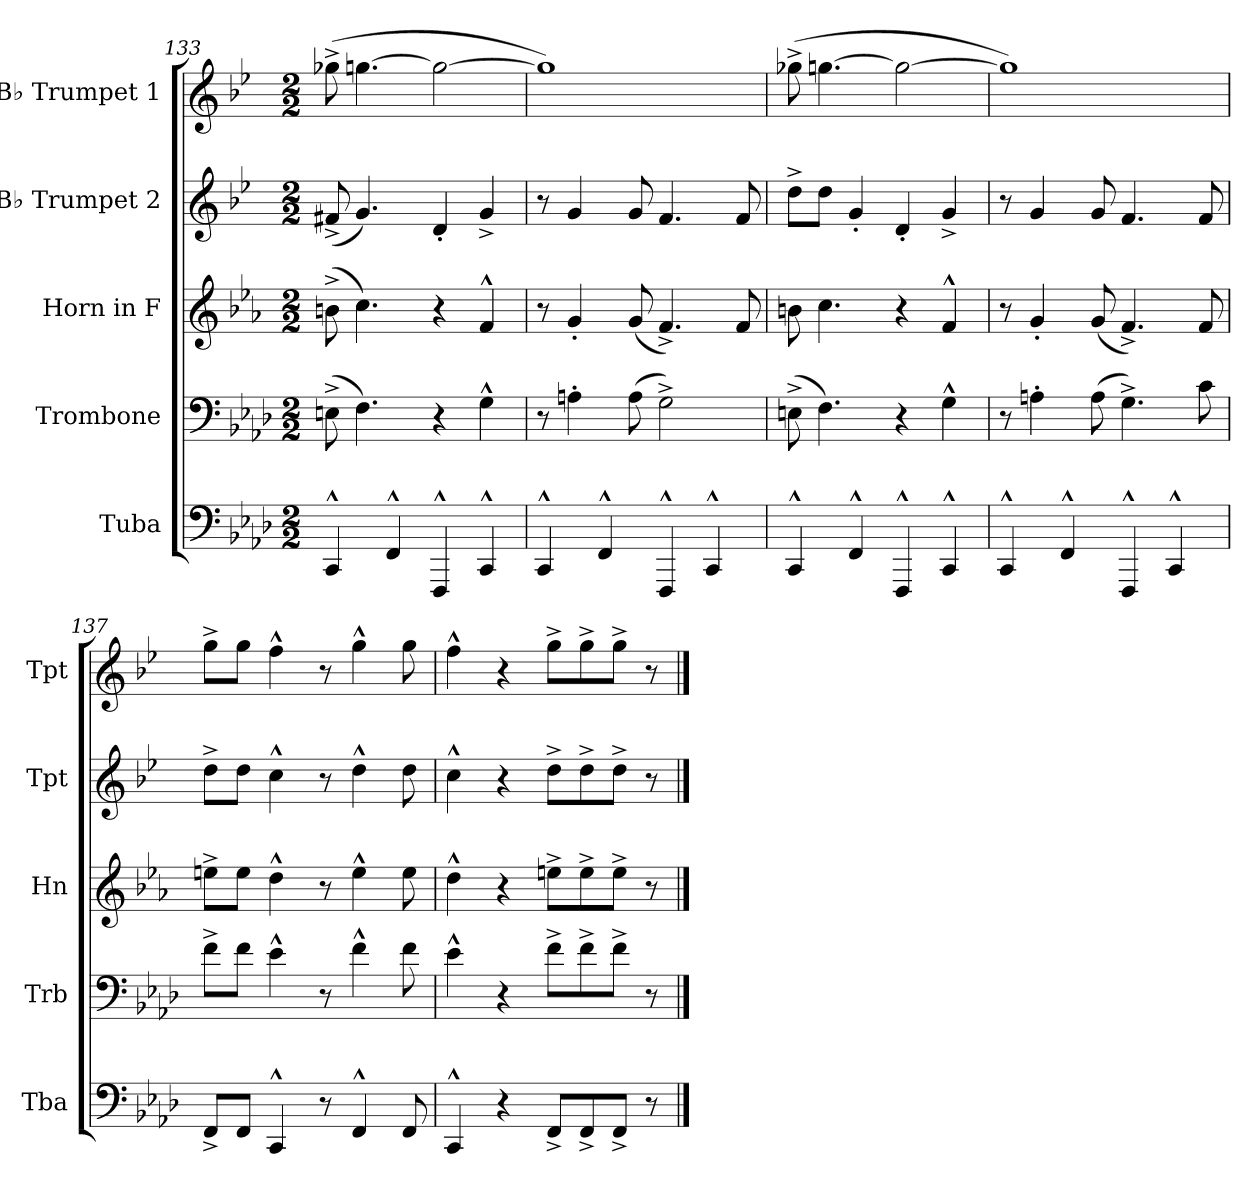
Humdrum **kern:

**kern	**kern	**kern	**kern	**kern
*part5	*part4	*part3	*part2	*part1
*staff5	*staff4	*staff3	*staff2	*staff1
*I"Tuba	*I"Trombone	*I"Horn in F	*I"B♭ Trumpet 2	*I"B♭ Trumpet 1
*I'Tba	*I'Trb	*I'Hn	*I'Tpt	*I'Tpt
*clefF4	*clefF4	*clefG2	*clefG2	*clefG2
*	*	*ITrd4c7	*ITrd1c2	*ITrd1c2
*k[b-e-a-d-]	*k[b-e-a-d-]	*k[b-e-a-d-]	*k[b-e-a-d-]	*k[b-e-a-d-]
*M2/2	*M2/2	*M2/2	*M2/2	*M2/2
=133	=133	=133	=133	=133
4CC^^/	(>8En^\	(>8en^\	(<8en^/	(>8ff-X^\
.	4.F\)	4.f\)	4.f/)	[4.ffn\
4FF^^/	.	.	.	.
4FFF^^/	4r	4r	4c'/	2ff\_
4CC^^/	4G^^\	4B-^^/	4f^/	.
!!LO:LB:g=z
=134	=134	=134	=134	=134
4CC^^/	8r	8r	8r	1ff])
.	4An'\	4c'/	4f/	.
4FF^^/	.	.	.	.
.	(>8A\	(<8c/	8f/	.
4FFF^^/	2G^\)	4.B-^/)	4.e-/	.
4CC^^/	.	.	.	.
.	.	8B-/	8e-/	.
=135	=135	=135	=135	=135
4CC^^/	(>8En^\	8en\	8cc^\L	(>8ff-X^\
.	4.F\)	4.f\	8cc\J	[4.ffn\
4FF^^/	.	.	4f'/	.
4FFF^^/	4r	4r	4c'/	2ff\_
4CC^^/	4G^^\	4B-^^/	4f^/	.
=136	=136	=136	=136	=136
4CC^^/	8r	8r	8r	1ff])
.	4An'\	4c'/	4f/	.
4FF^^/	.	.	.	.
.	(>8A\	(<8c/	8f/	.
4FFF^^/	4.G^\)	4.B-^/)	4.e-/	.
4CC^^/	.	.	.	.
.	8c\	8B-/	8e-/	.
=137	=137	=137	=137	=137
8FF^/L	8f^\L	8an^\L	8cc^\L	8ff^\L
8FF/J	8f\J	8a\J	8cc\J	8ff\J
4CC^^/	4e-^^\	4g^^\	4b-^^\	4ee-^^\
8r	8r	8r	8r	8r
4FF^^/	4f^^\	4a^^\	4cc^^\	4ff^^\
8FF/	8f\	8a\	8cc\	8ff\
=138	=138	=138	=138	=138
4CC^^/	4e-^^\	4g^^\	4b-^^\	4ee-^^\
4r	4r	4r	4r	4r
8FF^/L	8f^\L	8an^\L	8cc^\L	8ff^\L
8FF^/	8f^\	8a^\	8cc^\	8ff^\
8FF^/J	8f^\J	8a^\J	8cc^\J	8ff^\J
8r	8r	8r	8r	8r
==	==	==	==	==
*-	*-	*-	*-	*-
